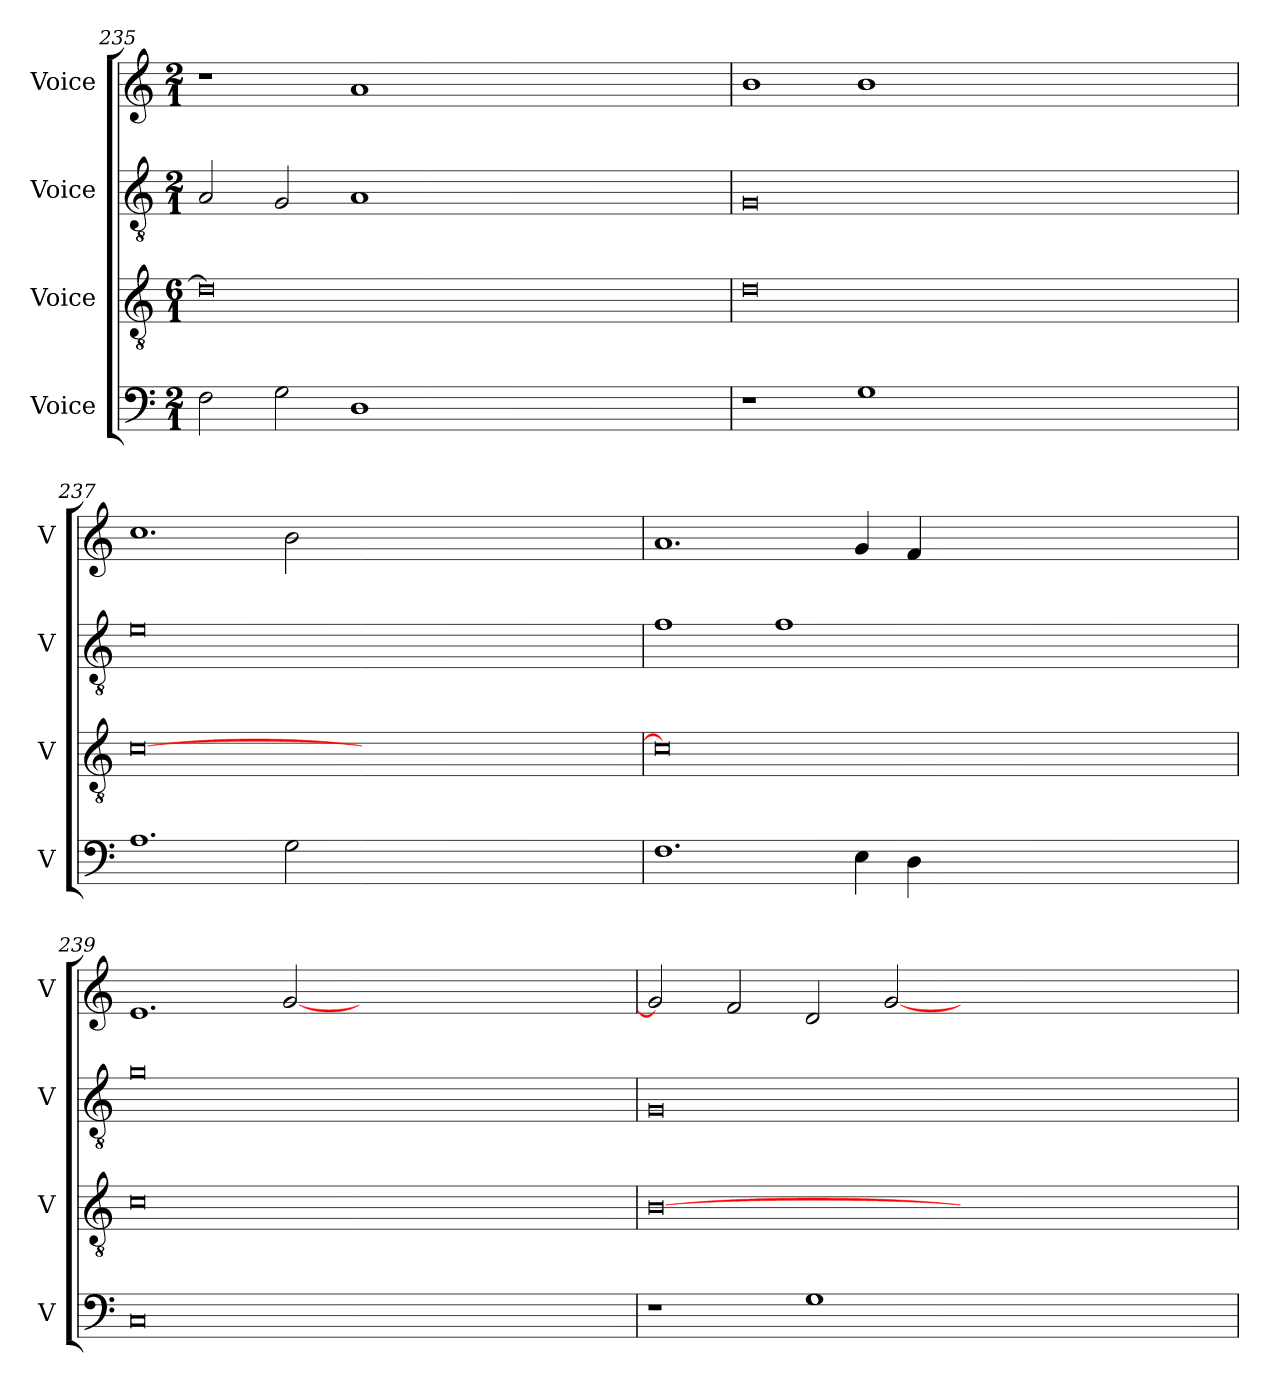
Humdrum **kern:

**kern	**kern	**kern	**kern
*part4	*part3	*part2	*part1
*staff4	*staff3	*staff2	*staff1
*I"Voice	*I"Voice	*I"Voice	*I"Voice
*I'V	*I'V	*I'V	*I'V
*clefF4	*clefGv2	*clefGv2	*clefG2
*k[]	*k[]	*k[]	*k[]
*M2/1	*M6/1	*M2/1	*M2/1
=235	=235	=235	=235
2F\	0d]	2A/	1r
2G\	.	2G/	.
1D	.	1A	1a
00ryy	00ryy	00ryy	00ryy
!!LO:LB:g=z
=236	=236	=236	=236
1r	0d	0G	1b
1G	.	.	1b
00ryy	00ryy	00ryy	00ryy
=237	=237	=237	=237
1.A	[0c	0e	1.cc
2G\	.	.	2b\
00ryy	00ryy	00ryy	00ryy
!!LO:LB:g=z
=238	=238	=238	=238
1.F	0c]	1f	1.a
.	.	1f	.
4E\	.	.	4g/
4D\	.	.	4f/
00ryy	00ryy	00ryy	00ryy
=239	=239	=239	=239
0C	0c	0g	1.e
.	.	.	[2g/
00ryy	00ryy	00ryy	00ryy
!!LO:LB:g=z
=240	=240	=240	=240
1r	[0B	0G	2g/]
.	.	.	2f/
1G	.	.	2d/
.	.	.	[2g/
00ryy	00ryy	00ryy	00ryy
=	=	=	=
*-	*-	*-	*-
